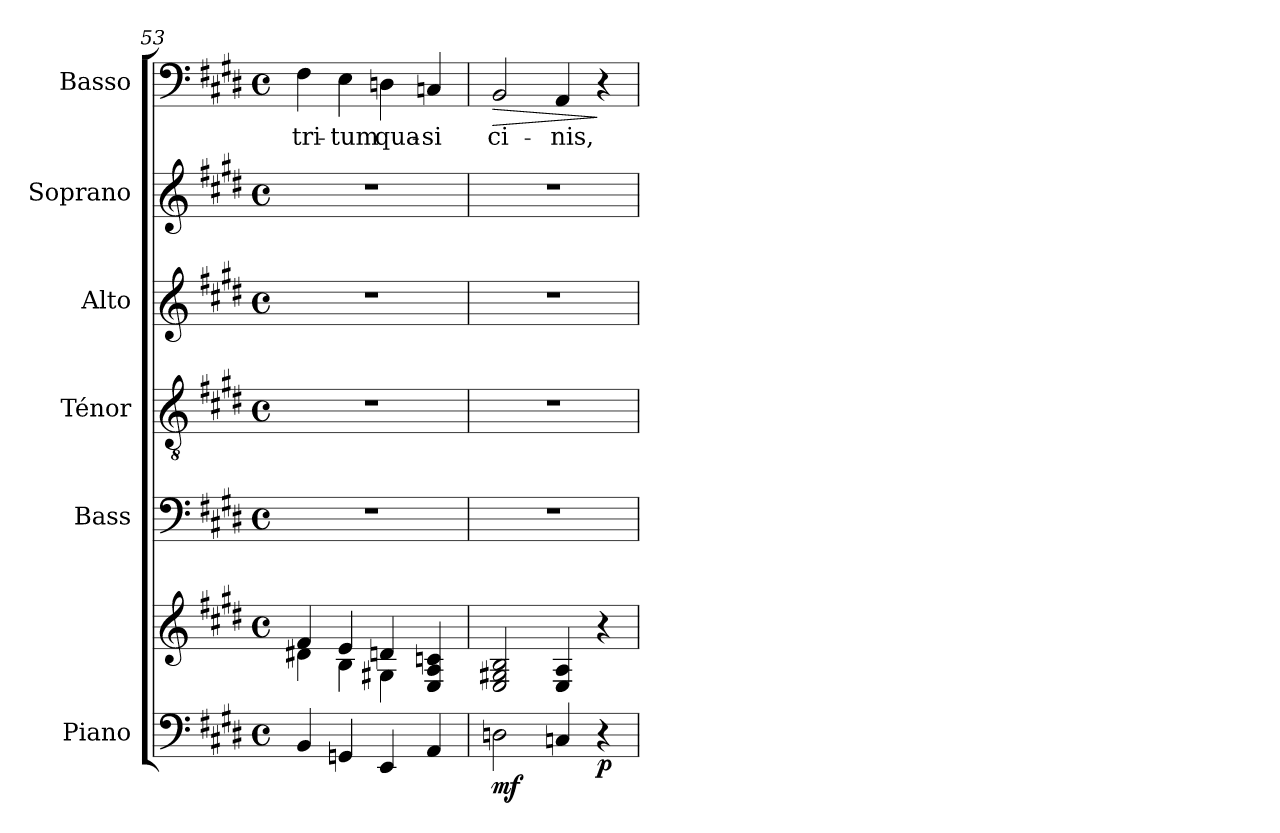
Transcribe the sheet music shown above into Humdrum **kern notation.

**kern	**kern	**dynam	**kern	**kern	**kern	**kern	**kern	**text	**dynam
*part6	*part6	*part6	*part5	*part4	*part3	*part2	*part1	*part1	*part1
*staff7	*staff6	*staff6/7	*staff5	*staff4	*staff3	*staff2	*staff1	*staff1	*staff1
*I"Piano	*	*	*I"Bass	*I"Ténor	*I"Alto	*I"Soprano	*I"Basso	*	*
*I'Pno.	*	*	*I'B.	*I'T.	*I'A.	*I'S.	*I'B	*	*
!!LO:LB:g=z
*clefF4	*clefG2	*	*clefF4	*clefGv2	*clefG2	*clefG2	*clefF4	*	*
*k[f#c#g#d#]	*k[f#c#g#d#]	*	*k[f#c#g#d#]	*k[f#c#g#d#]	*k[f#c#g#d#]	*k[f#c#g#d#]	*k[f#c#g#d#]	*	*
*M4/4	*M4/4	*	*M4/4	*M4/4	*M4/4	*M4/4	*M4/4	*	*
*met(c)	*met(c)	*	*met(c)	*met(c)	*met(c)	*met(c)	*met(c)	*	*
=53	=53	=53	=53	=53	=53	=53	=53	=53	=53
*	*^	*	*	*	*	*	*	*	*
!	!	!	!	!	!	!	!	!	!LO:LY:b	!
4BB/	4f#/	4d#X\	.	1r	1r	1r	1r	4F#\	-tri-	.
!	!	!	!	!	!	!	!	!	!LO:LY:b	!
4GGn/	4e/	4B\	.	.	.	.	.	4E\	-tum	.
!	!	!	!	!	!	!	!	!	!LO:LY:b	!
4EE/	4dn/	4G#X\	.	.	.	.	.	4Dn\	qua-	.
!	!	!	!	!	!	!	!	!	!LO:LY:b	!
4AA/	4E/ 4A/ 4cn/	4ryy	.	.	.	.	.	4Cn/	-si	.
=54	=54	=54	=54	=54	=54	=54	=54	=54	=54	=54
!	!	!	!LO:DY:b=2	!	!	!	!	!	!LO:LY:b	!LO:HP:b
*	*v	*v	*	*	*	*	*	*	*	*
2Dn\	2E/ 2G#X/ 2B/	mf	1r	1r	1r	1r	2BB/	ci-	>
!	!	!	!	!	!	!	!	!LO:LY:b	!
4Cn/	4E/ 4A/	.	.	.	.	.	4AA/	-nis,-	.
!	!	!LO:DY:b=2	!	!	!	!	!	!	!
4r	4r	p	.	.	.	.	4r	.	]
=	=	=	=	=	=	=	=	=	=
*-	*-	*-	*-	*-	*-	*-	*-	*-	*-
